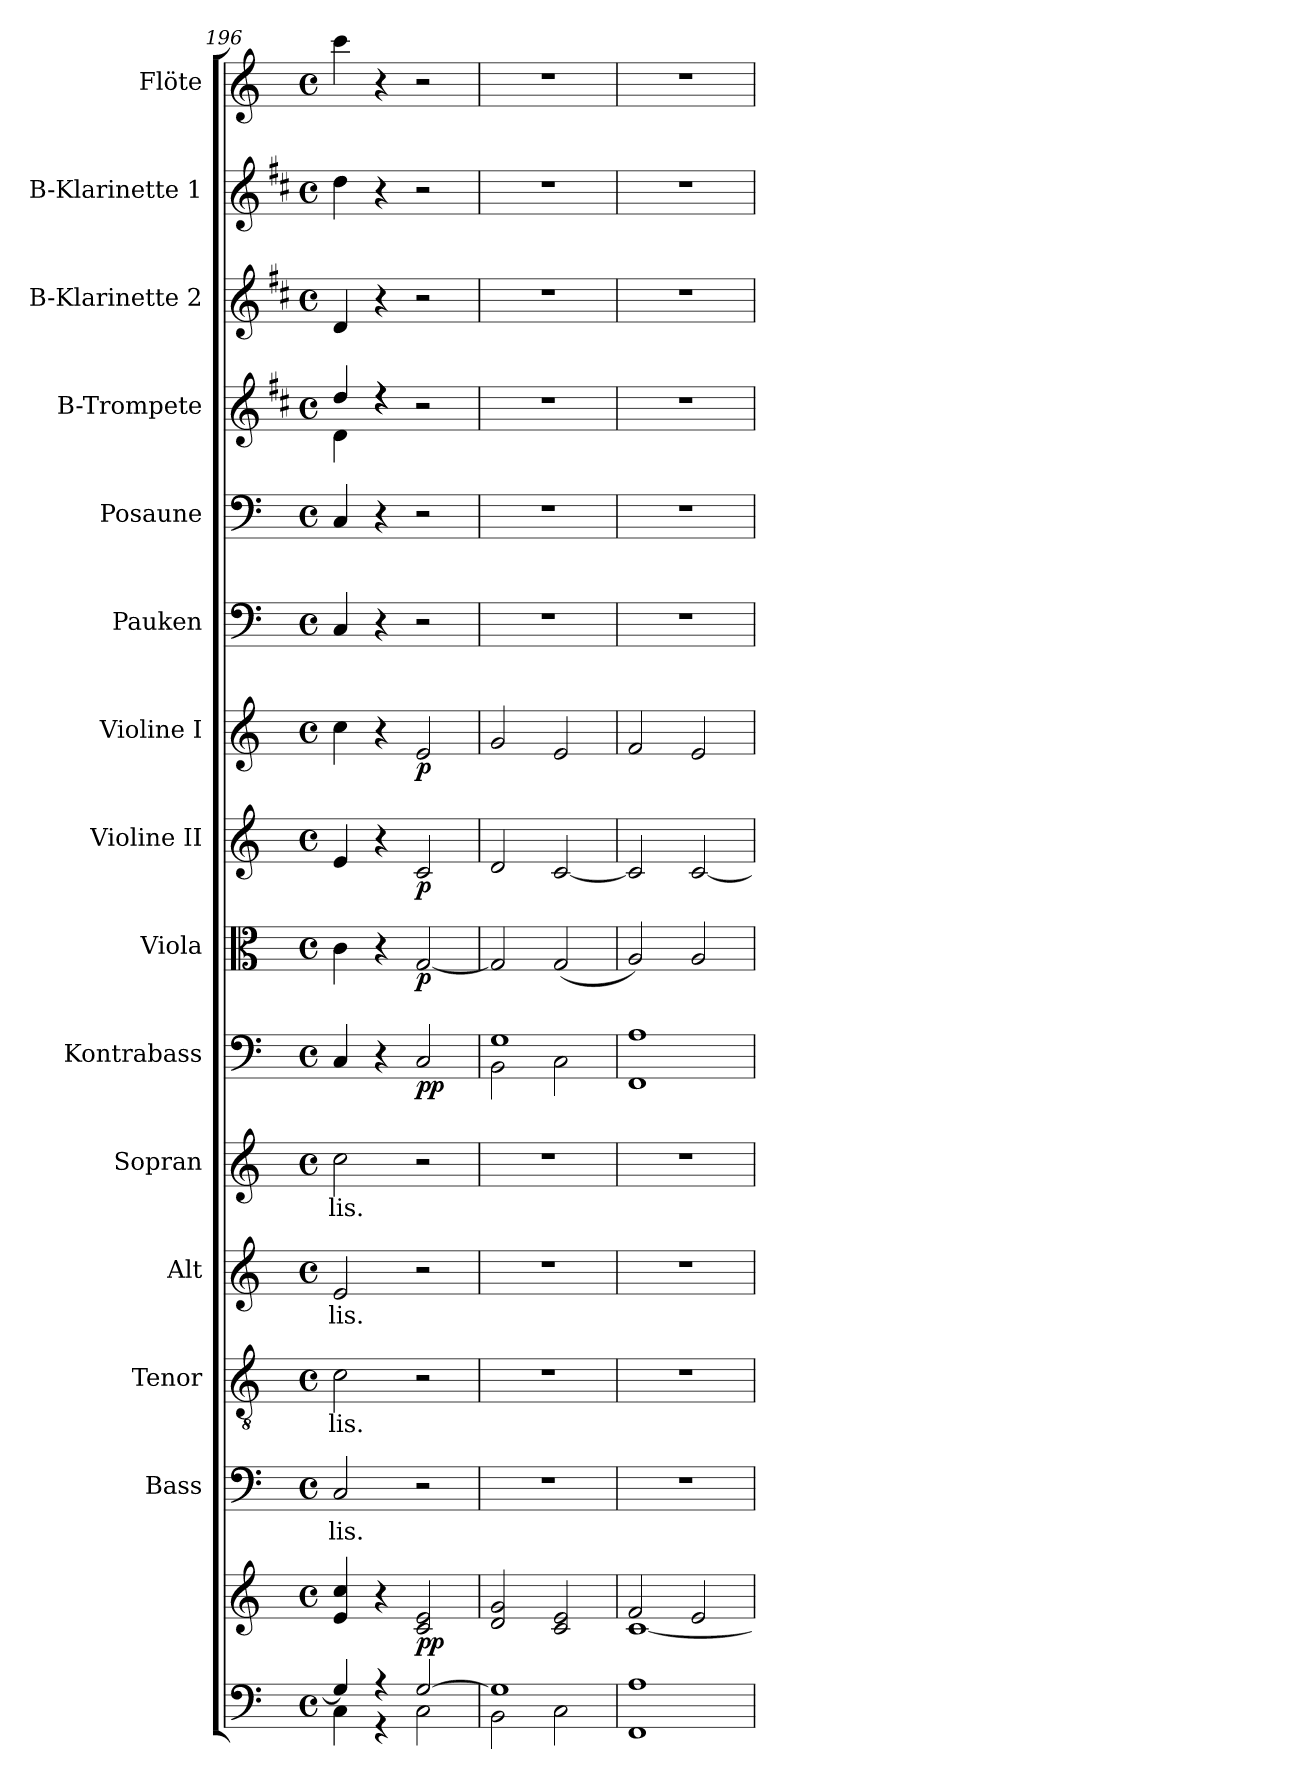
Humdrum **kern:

**kern	**kern	**dynam	**kern	**text	**kern	**text	**kern	**text	**kern	**text	**kern	**dynam	**kern	**dynam	**kern	**dynam	**kern	**dynam	**kern	**kern	**kern	**kern	**kern	**kern
*part15	*part15	*part15	*part14	*part14	*part13	*part13	*part12	*part12	*part11	*part11	*part10	*part10	*part9	*part9	*part8	*part8	*part7	*part7	*part6	*part5	*part4	*part3	*part2	*part1
*staff16	*staff15	*staff15/16	*staff14	*staff14	*staff13	*staff13	*staff12	*staff12	*staff11	*staff11	*staff10	*staff10	*staff9	*staff9	*staff8	*staff8	*staff7	*staff7	*staff6	*staff5	*staff4	*staff3	*staff2	*staff1
*	*	*	*I"Bass	*	*I"Tenor	*	*I"Alt	*	*I"Sopran	*	*I"Kontrabass	*	*I"Viola	*	*I"Violine II	*	*I"Violine I	*	*I"Pauken	*I"Posaune	*I"B-Trompete	*I"B-Klarinette 2	*I"B-Klarinette 1	*I"Flöte
*	*	*	*I'B.	*	*I'T.	*	*I'A.	*	*I'S.	*	*I'Kb.	*	*I'Vla.	*	*I'Vl. II	*	*I'Vl. I	*	*I'Pk.	*I'Pos.	*I'B Trp.	*I'B Kl. 2	*I'B Kl. 1	*I'Fl.
*clefF4	*clefG2	*	*clefF4	*	*clefGv2	*	*clefG2	*	*clefG2	*	*clefF4	*	*clefC3	*	*clefG2	*	*clefG2	*	*clefF4	*clefF4	*clefG2	*clefG2	*clefG2	*clefG2
*	*	*	*	*	*	*	*	*	*	*	*ITrd7c12	*	*	*	*	*	*	*	*	*	*ITrd1c2	*ITrd1c2	*ITrd1c2	*
*k[]	*k[]	*	*k[]	*	*k[]	*	*k[]	*	*k[]	*	*k[]	*	*k[]	*	*k[]	*	*k[]	*	*k[]	*k[]	*k[]	*k[]	*k[]	*k[]
*C:	*C:	*	*C:	*	*C:	*	*C:	*	*C:	*	*C:	*	*C:	*	*C:	*	*C:	*	*C:	*C:	*C:	*C:	*C:	*C:
*M4/4	*M4/4	*	*M4/4	*	*M4/4	*	*M4/4	*	*M4/4	*	*M4/4	*	*M4/4	*	*M4/4	*	*M4/4	*	*M4/4	*M4/4	*M4/4	*M4/4	*M4/4	*M4/4
*met(c)	*met(c)	*	*met(c)	*	*met(c)	*	*met(c)	*	*met(c)	*	*met(c)	*	*met(c)	*	*met(c)	*	*met(c)	*	*met(c)	*met(c)	*met(c)	*met(c)	*met(c)	*met(c)
=196	=196	=196	=196	=196	=196	=196	=196	=196	=196	=196	=196	=196	=196	=196	=196	=196	=196	=196	=196	=196	=196	=196	=196	=196
*^	*	*	*	*	*	*	*	*	*	*	*	*	*	*	*	*	*	*	*	*	*	*	*	*
!	!	!	!	!	!LO:LY:b	!	!LO:LY:b	!	!LO:LY:b	!	!LO:LY:b	!	!	!	!	!	!	!	!	!	!	!	!	!	!
*	*	*	*	*	*	*	*	*	*	*	*	*	*	*	*	*	*	*	*	*	*	*^	*	*	*
4G/]	4C\	4e/ 4cc/	.	2C/	-lis.	2c\	-lis.	2e/	-lis.	2cc\	-lis.	4CC/	.	4c\	.	4e/	.	4cc\	.	4C/	4C/	4cc/	4c\	4c/	4cc\	4ccc\
4r	4r	4r	.	.	.	.	.	.	.	.	.	4r	.	4r	.	4r	.	4r	.	4r	4r	4rcc	4rcc	4r	4r	4r
!	!	!	!LO:DY:b	!	!	!	!	!	!	!	!	!	!LO:DY:b	!	!LO:DY:b	!	!LO:DY:b	!	!LO:DY:b	!	!	!	!	!	!	!
[>2G/	2C\	2c/ 2e/	pp	2r	.	2r	.	2r	.	2r	.	2CC/	pp	[2G/	p	2c/	p	2e/	p	2r	2r	2rcc	2rcc	2r	2r	2r
*	*	*	*	*	*	*	*	*	*	*	*	*	*	*	*	*	*	*	*	*	*	*v	*v	*	*	*
=197	=197	=197	=197	=197	=197	=197	=197	=197	=197	=197	=197	=197	=197	=197	=197	=197	=197	=197	=197	=197	=197	=197	=197	=197	=197
*	*	*	*	*	*	*	*	*	*	*	*	*^	*	*	*	*	*	*	*	*	*	*	*	*	*
1G]	2BB\	2d/ 2g/	.	1r	.	1r	.	1r	.	1r	.	1GG	2BBB\	.	2G/]	.	2d/	.	2g/	.	1r	1r	1r	1r	1r	1r
.	2C\	2c/ 2e/	.	.	.	.	.	.	.	.	.	.	2CC\	.	(<2G/	.	[2c/	.	2e/	.	.	.	.	.	.	.
=198	=198	=198	=198	=198	=198	=198	=198	=198	=198	=198	=198	=198	=198	=198	=198	=198	=198	=198	=198	=198	=198	=198	=198	=198	=198	=198
*	*	*^	*	*	*	*	*	*	*	*	*	*	*	*	*	*	*	*	*	*	*	*	*	*	*	*
1A	1FF	2f/	[<1c	.	1r	.	1r	.	1r	.	1r	.	1AA	1FFF	.	2A/)	.	2c/]	.	2f/	.	1r	1r	1r	1r	1r	1r
.	.	2e/	.	.	.	.	.	.	.	.	.	.	.	.	.	2A/	.	[2c/	.	2e/	.	.	.	.	.	.	.
*v	*v	*	*	*	*	*	*	*	*	*	*	*	*v	*v	*	*	*	*	*	*	*	*	*	*	*	*	*
*	*v	*v	*	*	*	*	*	*	*	*	*	*	*	*	*	*	*	*	*	*	*	*	*	*	*
=	=	=	=	=	=	=	=	=	=	=	=	=	=	=	=	=	=	=	=	=	=	=	=	=
*-	*-	*-	*-	*-	*-	*-	*-	*-	*-	*-	*-	*-	*-	*-	*-	*-	*-	*-	*-	*-	*-	*-	*-	*-
